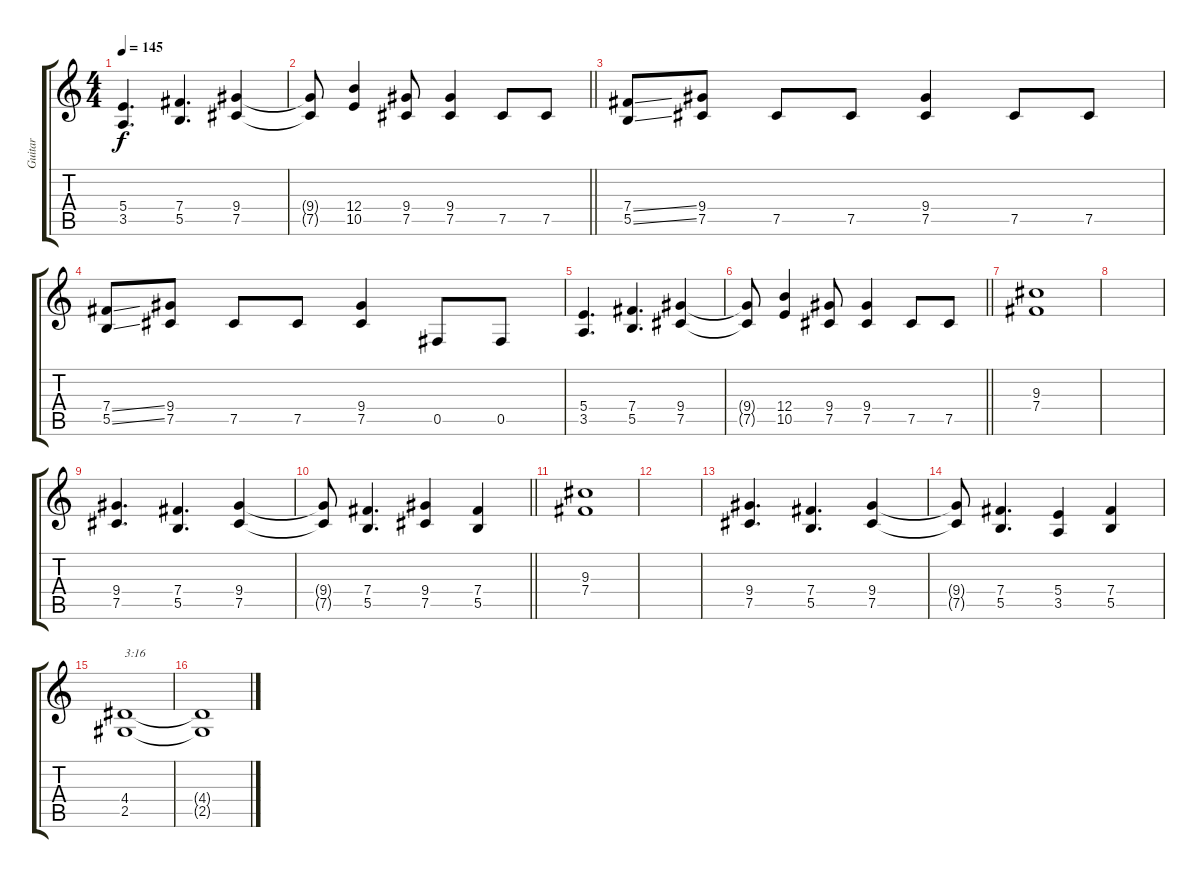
\track ("Guitar" "Guitar") {instrument distortionguitar}
\staff {score tabs}
\tuning (Db4 Ab3 E3 B2 Gb2 Db2) {hide}
\ts (4 4)
\tempo 145
\clef g2
\ks c
(5.4 3.5).4{d dy f} (7.4 5.5).4{d} (9.4 7.5).4 |
\barLineRight lightlight
(9.4{t} 7.5{t}).8 (12.4 10.5).4 (9.4 7.5).8 (9.4 7.5).4 7.5.8 7.5.8 |
(7.4{ss} 5.5{ss}).8 (9.4 7.5).8 7.5.8 7.5.8 (9.4 7.5).4 7.5.8 7.5.8 |
(7.4{ss} 5.5{ss}).8 (9.4 7.5).8 7.5.8 7.5.8 (9.4 7.5).4 0.5.8 0.5.8 |
(5.4 3.5).4{d} (7.4 5.5).4{d} (9.4 7.5).4 |
\barLineRight lightlight
(9.4{t} 7.5{t}).8 (12.4 10.5).4 (9.4 7.5).8 (9.4 7.5).4 7.5.8 7.5.8 |
(9.3 7.4).1 |
|
(9.4 7.5).4{d} (7.4 5.5).4{d} (9.4 7.5).4 |
\barLineRight lightlight
(9.4{t} 7.5{t}).8 (7.4 5.5).4{d} (9.4 7.5).4 (7.4 5.5).4 |
(9.3 7.4).1 |
|
(9.4 7.5).4{d} (7.4 5.5).4{d} (9.4 7.5).4 |
(9.4{t} 7.5{t}).8 (7.4 5.5).4{d} (5.4 3.5).4 (7.4 5.5).4 |
(4.4 2.5).1{txt "3:16"} |
(4.4{t} 2.5{t}).1
